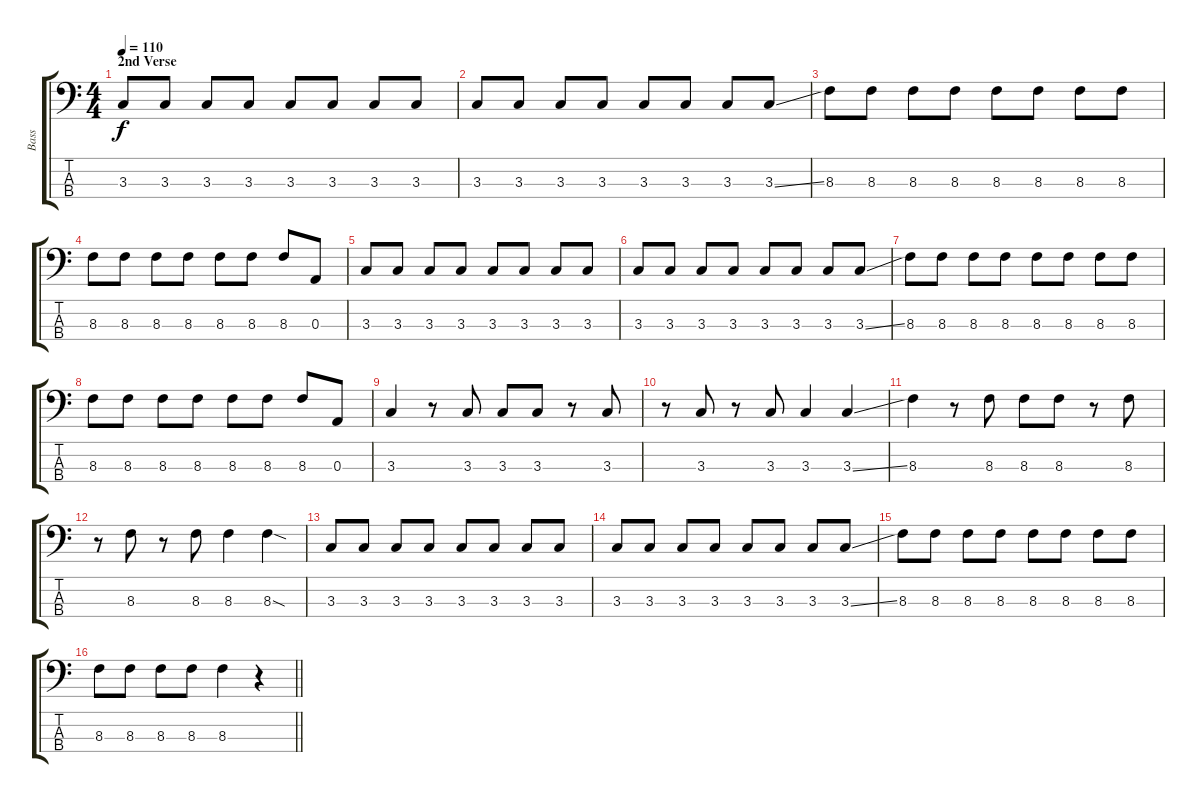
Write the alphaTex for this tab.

\track ("Bass" "Bass") {instrument electricbassfinger}
\staff {score tabs}
\tuning (G2 D2 A1 E1) {hide}
\ts (4 4)
\section ("" "2nd Verse")
\tempo 110
\clef f4
\ks c
3.3.8{dy f} 3.3.8 3.3.8 3.3.8 3.3.8 3.3.8 3.3.8 3.3.8 |
3.3.8 3.3.8 3.3.8 3.3.8 3.3.8 3.3.8 3.3.8 3.3{ss}.8 |
8.3.8 8.3.8 8.3.8 8.3.8 8.3.8 8.3.8 8.3.8 8.3.8 |
8.3.8 8.3.8 8.3.8 8.3.8 8.3.8 8.3.8 8.3.8 0.3.8 |
3.3.8 3.3.8 3.3.8 3.3.8 3.3.8 3.3.8 3.3.8 3.3.8 |
3.3.8 3.3.8 3.3.8 3.3.8 3.3.8 3.3.8 3.3.8 3.3{ss}.8 |
8.3.8 8.3.8 8.3.8 8.3.8 8.3.8 8.3.8 8.3.8 8.3.8 |
8.3.8 8.3.8 8.3.8 8.3.8 8.3.8 8.3.8 8.3.8 0.3.8 |
3.3.4 r.8 3.3.8 3.3.8 3.3.8 r.8 3.3.8 |
r.8 3.3.8 r.8 3.3.8 3.3.4 3.3{ss}.4 |
8.3.4 r.8 8.3.8 8.3.8 8.3.8 r.8 8.3.8 |
r.8 8.3.8 r.8 8.3.8 8.3.4 8.3{sod}.4 |
3.3.8 3.3.8 3.3.8 3.3.8 3.3.8 3.3.8 3.3.8 3.3.8 |
3.3.8 3.3.8 3.3.8 3.3.8 3.3.8 3.3.8 3.3.8 3.3{ss}.8 |
8.3.8 8.3.8 8.3.8 8.3.8 8.3.8 8.3.8 8.3.8 8.3.8 |
\barLineRight lightlight
8.3.8 8.3.8 8.3.8 8.3.8 8.3.4 r.4
